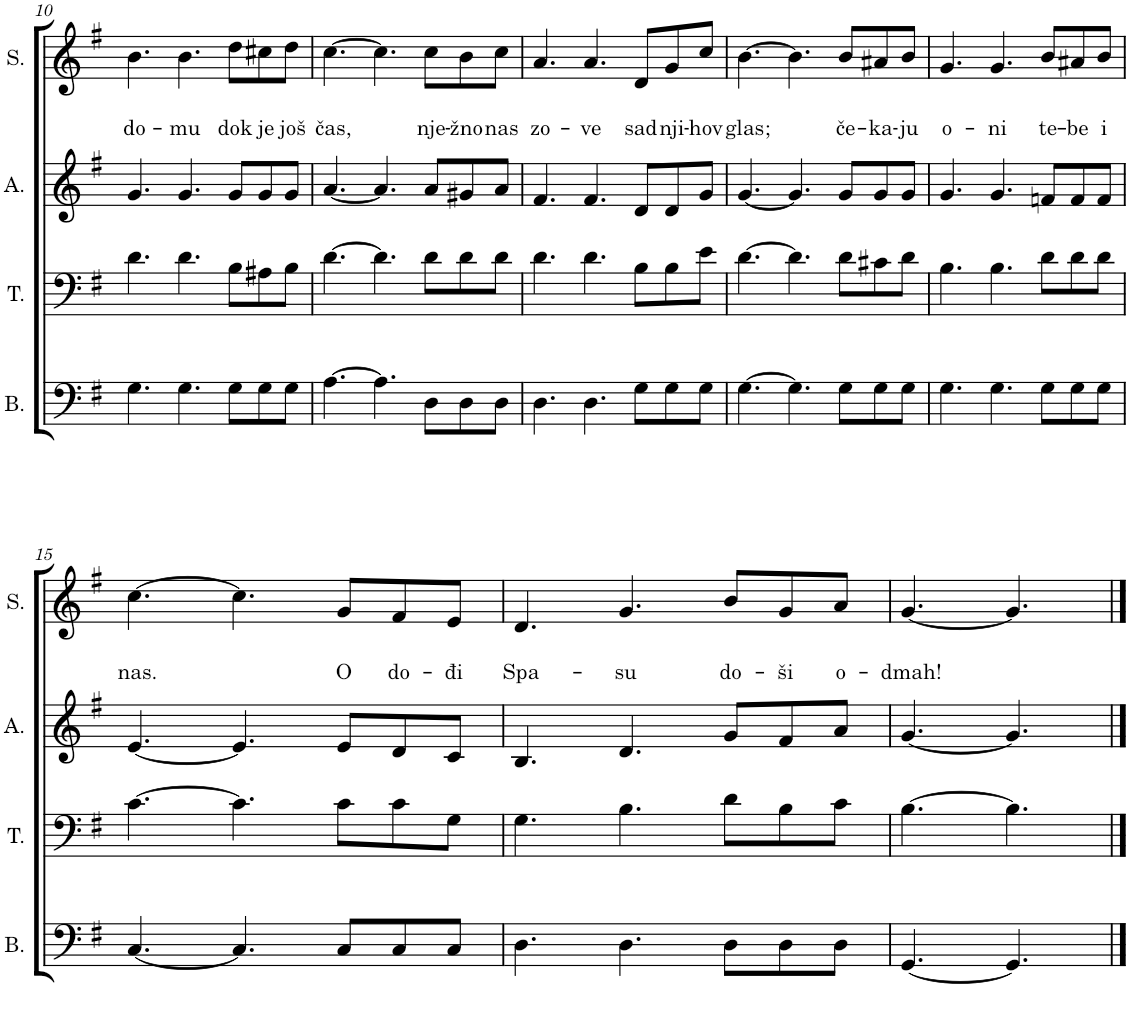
**kern	**kern	**kern	**kern	**text	**text
*part4	*part3	*part2	*part1	*part1	*part1
*staff4	*staff3	*staff2	*staff1	*staff1	*staff1
*I"Bass	*I"Tenor	*I"Alto	*I"Soprano	*	*
*I'B.	*I'T.	*I'A.	*I'S.	*	*
!!LO:PB:g=z
*clefF4	*clefF4	*clefG2	*clefG2	*	*
*k[f#]	*k[f#]	*k[f#]	*k[f#]	*	*
*M9/8	*M9/8	*M9/8	*M9/8	*	*
=10	=10	=10	=10	=10	=10
!	!	!	!	!	!LO:LY:b
4.G\	4.d\	4.g/	4.b\	.	do-
!	!	!	!	!	!LO:LY:b
4.G\	4.d\	4.g/	4.b\	.	-mu
!	!	!	!	!	!LO:LY:b
8G\L	8B\L	8g/L	8dd\L	.	dok
!	!	!	!	!	!LO:LY:b
8G\	8A#X\	8g/	8cc#X\	.	je
!	!	!	!	!	!LO:LY:b
8G\J	8B\J	8g/J	8dd\J	.	još
=11	=11	=11	=11	=11	=11
!	!	!	!	!	!LO:LY:b
[4.A\	[4.d\	[4.a/	[4.cc\	.	čas,
4.A\]	4.d\]	4.a/]	4.cc\]	.	.
!	!	!	!	!	!LO:LY:b
8D\L	8d\L	8a/L	8cc\L	.	nje-
!	!	!	!	!	!LO:LY:b
8D\	8d\	8g#X/	8b\	.	-žno
!	!	!	!	!	!LO:LY:b
8D\J	8d\J	8a/J	8cc\J	.	nas
=12	=12	=12	=12	=12	=12
!	!	!	!	!	!LO:LY:b
4.D\	4.d\	4.f#/	4.a/	.	zo-
!	!	!	!	!	!LO:LY:b
4.D\	4.d\	4.f#/	4.a/	.	-ve
!	!	!	!	!	!LO:LY:b
8G\L	8B\L	8d/L	8d/L	.	sad
!	!	!	!	!	!LO:LY:b
8G\	8B\	8d/	8g/	.	nji-
!	!	!	!	!	!LO:LY:b
8G\J	8e\J	8g/J	8cc/J	.	-hov
=13	=13	=13	=13	=13	=13
!	!	!	!	!	!LO:LY:b
[4.G\	[4.d\	[4.g/	[4.b\	.	glas;
4.G\]	4.d\]	4.g/]	4.b\]	.	.
!	!	!	!	!	!LO:LY:b
8G\L	8d\L	8g/L	8b/L	.	če-
!	!	!	!	!	!LO:LY:b
8G\	8c#X\	8g/	8a#X/	.	-ka-
!	!	!	!	!	!LO:LY:b
8G\J	8d\J	8g/J	8b/J	.	-ju
=14	=14	=14	=14	=14	=14
!	!	!	!	!	!LO:LY:b
4.G\	4.B\	4.g/	4.g/	.	o-
!	!	!	!	!	!LO:LY:b
4.G\	4.B\	4.g/	4.g/	.	-ni
!	!	!	!	!	!LO:LY:b
8G\L	8d\L	8fn/L	8b/L	.	te-
!	!	!	!	!	!LO:LY:b
8G\	8d\	8f/	8a#X/	.	-be
!	!	!	!	!	!LO:LY:b
8G\J	8d\J	8f/J	8b/J	.	i
!!LO:LB:g=z
=15	=15	=15	=15	=15	=15
!	!	!	!	!	!LO:LY:b
[4.C/	[4.c\	[4.e/	[4.cc\	.	nas.
4.C/]	4.c\]	4.e/]	4.cc\]	.	.
!	!	!	!	!	!LO:LY:b
8C/L	8c\L	8e/L	8g/L	.	O
!	!	!	!	!	!LO:LY:b
8C/	8c\	8d/	8f#/	.	do-
!	!	!	!	!	!LO:LY:b
8C/J	8G\J	8c/J	8e/J	.	-đi
=16	=16	=16	=16	=16	=16
!	!	!	!	!	!LO:LY:b
4.D\	4.G\	4.B/	4.d/	.	Spa-
!	!	!	!	!	!LO:LY:b
4.D\	4.B\	4.d/	4.g/	.	-su
!	!	!	!	!	!LO:LY:b
8D\L	8d\L	8g/L	8b/L	.	do-
!	!	!	!	!	!LO:LY:b
8D\	8B\	8f#/	8g/	.	-ši
!	!	!	!	!	!LO:LY:b
8D\J	8c\J	8a/J	8a/J	.	o-
=17	=17	=17	=17	=17	=17
!	!	!	!	!	!LO:LY:b
[4.GG/	[4.B\	[4.g/	[4.g/	.	-dmah!
4.GG/]	4.B\]	4.g/]	4.g/]	.	.
==	==	==	==	==	==
*-	*-	*-	*-	*-	*-
